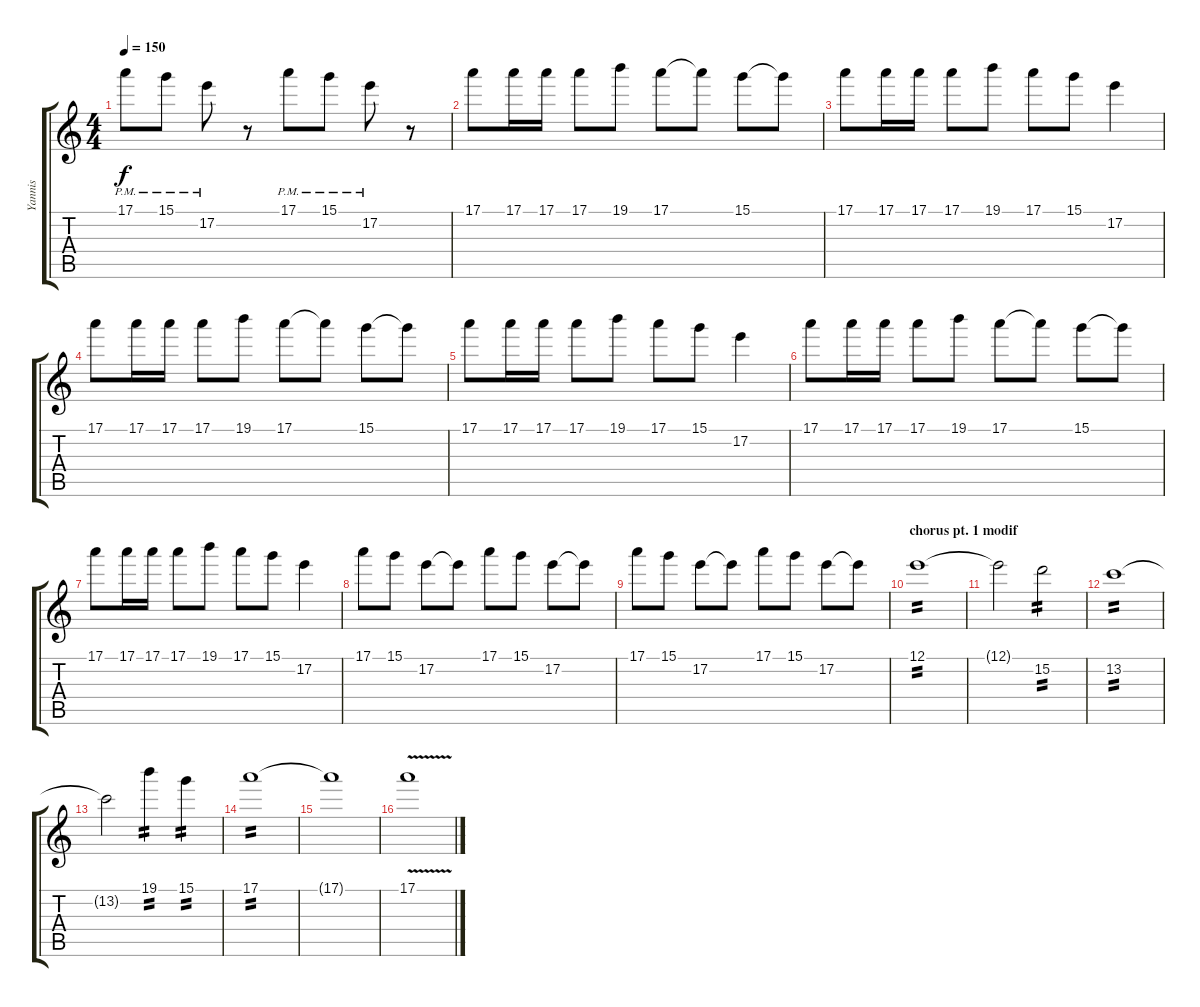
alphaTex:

\track ("Yannis" "Yannis") {instrument electricguitarclean}
\staff {score tabs}
\tuning (E4 B3 G3 D3 A2 E2) {hide}
\ts (4 4)
\tempo 150
\clef g2
\ks c
17.1{pm}.8{dy f} 15.1{pm}.8 17.2{pm}.8 r.8 17.1{pm}.8 15.1{pm}.8 17.2{pm}.8 r.8 |
17.1.8 17.1.16 17.1.16 17.1.8 19.1.8 17.1.8 17.1{t}.8 15.1.8 15.1{t}.8 |
17.1.8 17.1.16 17.1.16 17.1.8 19.1.8 17.1.8 15.1.8 17.2.4 |
17.1.8 17.1.16 17.1.16 17.1.8 19.1.8 17.1.8 17.1{t}.8 15.1.8 15.1{t}.8 |
17.1.8 17.1.16 17.1.16 17.1.8 19.1.8 17.1.8 15.1.8 17.2.4 |
17.1.8 17.1.16 17.1.16 17.1.8 19.1.8 17.1.8 17.1{t}.8 15.1.8 15.1{t}.8 |
17.1.8 17.1.16 17.1.16 17.1.8 19.1.8 17.1.8 15.1.8 17.2.4 |
17.1.8 15.1.8 17.2.8 17.2{t}.8 17.1.8 15.1.8 17.2.8 17.2{t}.8 |
17.1.8 15.1.8 17.2.8 17.2{t}.8 17.1.8 15.1.8 17.2.8 17.2{t}.8 |
\section ("" "chorus pt. 1 modif")
12.1.1{tp 2} |
12.1{t}.2 15.2.2{tp 2} |
13.2.1{tp 2} |
13.2{t}.2 19.1.4{tp 2} 15.1.4{tp 2} |
17.1.1{tp 2} |
17.1{t}.1 |
17.1{v}.1
